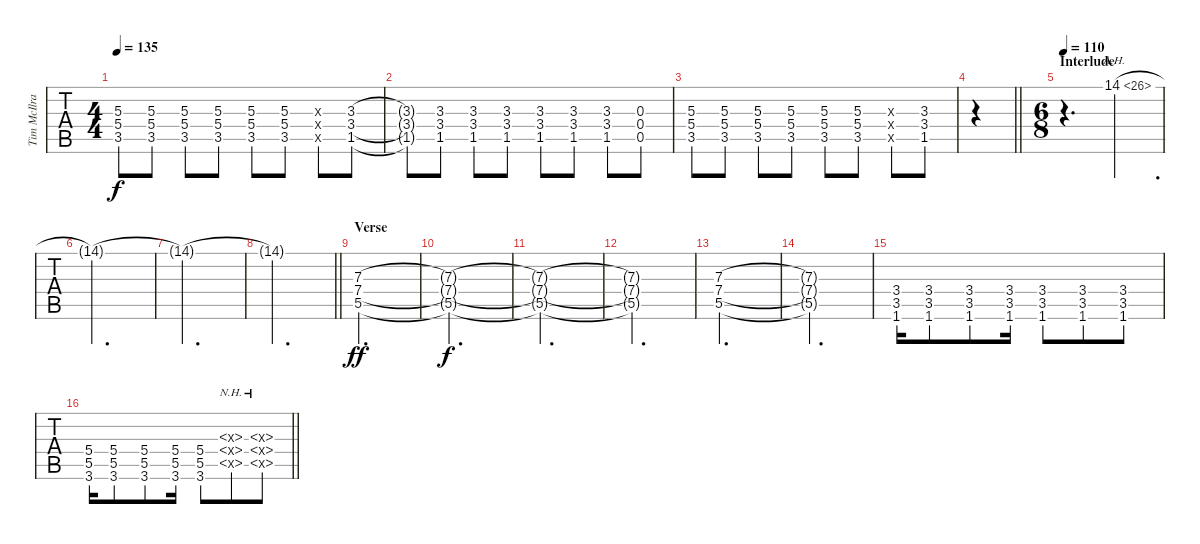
\track ("Tim McIlrath - Guitar One" "Tim McIlra") {instrument distortionguitar}
\staff {tabs}
\tuning (Eb4 Bb3 Gb3 Db3 Ab2 Eb2) {hide}
\ts (4 4)
\tempo 135
\clef g2
\ks c
(5.3 5.4 3.5).8{dy f} (5.3 5.4 3.5).8 (5.3 5.4 3.5).8 (5.3 5.4 3.5).8 (5.3 5.4 3.5).8 (5.3 5.4 3.5).8 (5.3{x} 5.4{x} 3.5{x}).8 (3.3 3.4 1.5).8 |
(3.3{t} 3.4{t} 1.5{t}).8 (3.3 3.4 1.5).8 (3.3 3.4 1.5).8 (3.3 3.4 1.5).8 (3.3 3.4 1.5).8 (3.3 3.4 1.5).8 (3.3 3.4 1.5).8 (0.3 0.4 0.5).8 |
(5.3 5.4 3.5).8 (5.3 5.4 3.5).8 (5.3 5.4 3.5).8 (5.3 5.4 3.5).8 (5.3 5.4 3.5).8 (5.3 5.4 3.5).8 (5.3{x} 5.4{x} 3.5{x}).8 (3.3 3.4 1.5).8 |
\barLineRight lightlight
|
\ts (6 8)
\section ("" "Interlude")
\tempo 110
r.4{d volume 0} 14.1{ah 12}.4{d volume 5} |
14.1{t}.2{d} |
14.1{t}.2{d} |
\barLineRight lightlight
14.1{t}.2{d} |
\section ("" "Verse")
(7.3 7.4 5.5).2{d dy ff volume 15} |
(7.3{t} 7.4{t} 5.5{t}).2{d dy f} |
(7.3{t} 7.4{t} 5.5{t}).2{d} |
(7.3{t} 7.4{t} 5.5{t}).2{d} |
(7.3 7.4 5.5).2{d} |
(7.3{t} 7.4{t} 5.5{t}).2{d} |
(3.4 3.5 1.6).16 (3.4 3.5 1.6).8 (3.4 3.5 1.6).8 (3.4 3.5 1.6).16 (3.4 3.5 1.6).8 (3.4 3.5 1.6).8 (3.4 3.5 1.6).8 |
\barLineRight lightlight
(5.4 5.5 3.6).16 (5.4 5.5 3.6).8 (5.4 5.5 3.6).8 (5.4 5.5 3.6).16 (5.4 5.5 3.6).8 (12.3{nh x} 12.4{nh x} 12.5{nh x}).8 (12.3{nh x} 12.4{nh x} 12.5{nh x}).8
